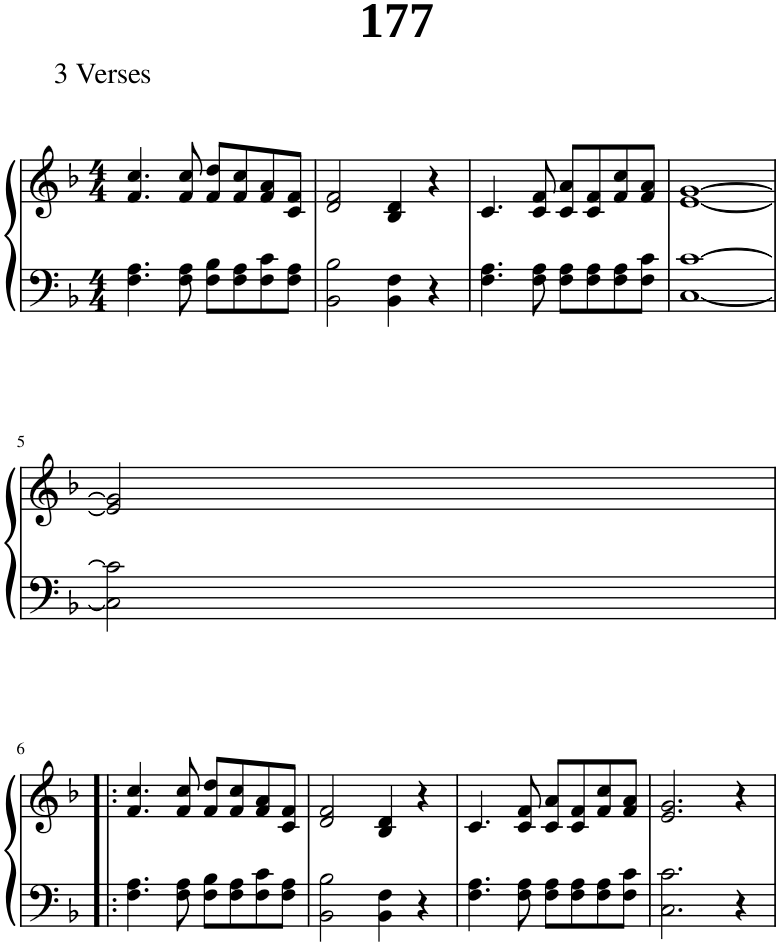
**kern	**kern
*part1	*part1
*staff2	*staff1
*I"Piano	*
*I'Pno.	*
*clefF4	*clefG2
*k[b-]	*k[b-]
*M4/4	*M4/4
=1	=1
4.F\ 4.A\	4.f/ 4.cc/
8F\ 8A\	8f/ 8cc/
8F\ 8B-\L	8f/ 8dd/L
8F\ 8A\	8f/ 8cc/
8F\ 8c\	8f/ 8a/
8F\ 8A\J	8c/ 8f/J
=2	=2
2BB-\ 2B-\	2d/ 2f/
4BB-\ 4F\	4B-/ 4d/
4r	4r
=3	=3
4.F\ 4.A\	4.c/
8F\ 8A\	8c/ 8f/
8F\ 8A\L	8c/ 8a/L
8F\ 8A\	8c/ 8f/
8F\ 8A\	8f/ 8cc/
8F\ 8c\J	8f/ 8a/J
=4	=4
[1C [1c	[1e [1g
!!LO:LB:g=z
=5	=5
2C\] 2c\]	2e/] 2g/]
!!LO:LB:g=z
=6!|:	=6!|:
4.F\ 4.A\	4.f/ 4.cc/
8F\ 8A\	8f/ 8cc/
8F\ 8B-\L	8f/ 8dd/L
8F\ 8A\	8f/ 8cc/
8F\ 8c\	8f/ 8a/
8F\ 8A\J	8c/ 8f/J
=7	=7
2BB-\ 2B-\	2d/ 2f/
4BB-\ 4F\	4B-/ 4d/
4r	4r
=8	=8
4.F\ 4.A\	4.c/
8F\ 8A\	8c/ 8f/
8F\ 8A\L	8c/ 8a/L
8F\ 8A\	8c/ 8f/
8F\ 8A\	8f/ 8cc/
8F\ 8c\J	8f/ 8a/J
=9	=9
2.C\ 2.c\	2.e/ 2.g/
4r	4r
=	=
*-	*-
